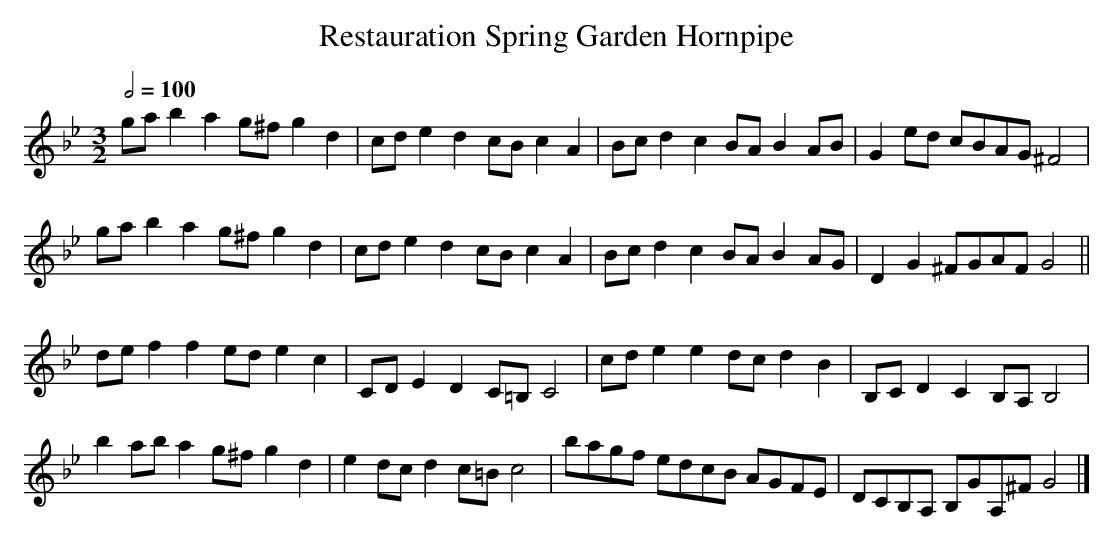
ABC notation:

X:1
T:Restauration Spring Garden Hornpipe
M:3/2
L:1/8
Q:1/2=100
K:Gmin
gab2a2g^fg2d2|cde2d2cBc2A2|Bcd2c2BAB2AB|G2ed cBAG^F4|
gab2a2g^fg2d2|cde2d2cBc2A2|Bcd2c2BAB2AG|D2G2^FGAFG4||
def2f2ede2c2|CDE2D2C=B,C4|cde2e2dcd2B2|B,CD2C2B,A,B,4|
b2aba2g^fg2d2|e2dcd2c=Bc4|bagf edcB AGFE|DCB,A, B,GA,^F G4|]
